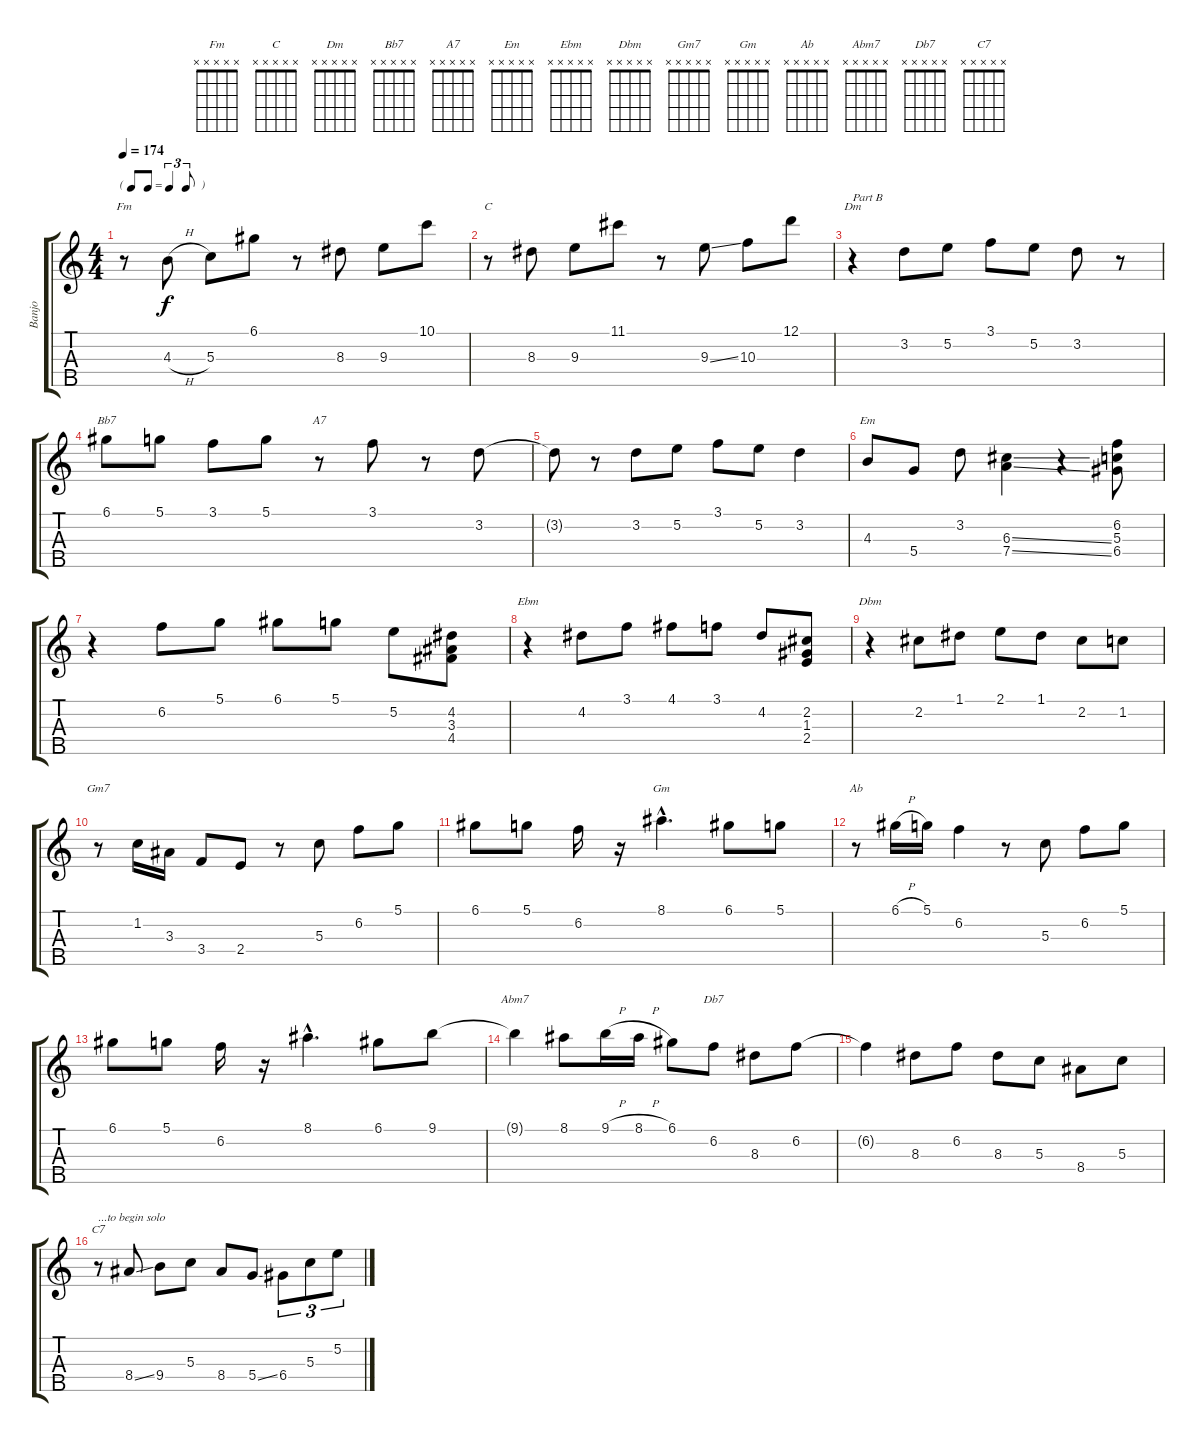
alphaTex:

\track ("Banjo" "Banjo") {instrument banjo}
\staff {score tabs}
\tuning (D4 B3 G3 D3 G4) {hide}
\displaytranspose 12
\chord ("Fm" x x x x x) {firstfret 0}
\chord ("C" x x x x x) {firstfret 0}
\chord ("Dm" x x x x x) {firstfret 0}
\chord ("Bb7" x x x x x) {firstfret 0}
\chord ("A7" x x x x x) {firstfret 0}
\chord ("Em" x x x x x) {firstfret 0}
\chord ("Ebm" x x x x x) {firstfret 0}
\chord ("Dbm" x x x x x) {firstfret 0}
\chord ("Gm7" x x x x x) {firstfret 0}
\chord ("Gm" x x x x x) {firstfret 0}
\chord ("Ab" x x x x x) {firstfret 0}
\chord ("Abm7" x x x x x) {firstfret 0}
\chord ("Db7" x x x x x) {firstfret 0}
\chord ("C7" x x x x x) {firstfret 0}
\ts (4 4)
\tf triplet8th
\tempo 174
\clef g2
\ks c
r.8{ch "Fm" dy f} 4.3{h}.8 5.3.8 6.1.8 r.8 8.3.8 9.3.8 10.1.8 |
r.8{ch "C"} 8.3.8 9.3.8 11.1.8 r.8 9.3{ss}.8 10.3.8 12.1.8 |
r.4{ch "Dm" txt "Part B"} 3.2.8 5.2.8 3.1.8 5.2.8 3.2.8 r.8 |
6.1.8{ch "Bb7"} 5.1.8 3.1.8 5.1.8 r.8{ch "A7"} 3.1.8 r.8 3.2.8 |
3.2{t}.8 r.8 3.2.8 5.2.8 3.1.8 5.2.8 3.2.4 |
4.3.8{ch "Em"} 5.4.8 3.2.8 (6.3{ss} 7.4{ss}).4 r.4 (6.2 5.3 6.4).8 |
r.4 6.2.8 5.1.8 6.1.8 5.1.8 5.2.8 (4.2 3.3 4.4).8 |
r.4{ch "Ebm"} 4.2.8 3.1.8 4.1.8 3.1.8 4.2.8 (2.2 1.3 2.4).8 |
r.4{ch "Dbm"} 2.2.8 1.1.8 2.1.8 1.1.8 2.2.8 1.2.8 |
r.8{ch "Gm7"} 1.2.16 3.3.16 3.4.8 2.4.8 r.8 5.3.8 6.2.8 5.1.8 |
6.1.8 5.1.8 6.2.16 r.16 8.1{hac}.4{d ch "Gm"} 6.1.8 5.1.8 |
r.8{ch "Ab"} 6.1{h}.16 5.1.16 6.2.4 r.8 5.3.8 6.2.8 5.1.8 |
6.1.8 5.1.8 6.2.16 r.16 8.1{hac}.4{d} 6.1.8 9.1.8 |
9.1{t}.4{ch "Abm7"} 8.1.8 9.1{h}.16 8.1{h}.16 6.1.8 6.2.8{ch "Db7"} 8.3.8 6.2.8 |
6.2{t}.4 8.3.8 6.2.8 8.3.8 5.3.8 8.4.8 5.3.8 |
r.8{ch "C7" txt "...to begin solo"} 8.4{ss}.8 9.4.8 5.3.8 8.4.8 5.4{ss}.8 6.4.8{tu (3 2)} 5.3.8{tu (3 2)} 5.2.8{tu (3 2)}
